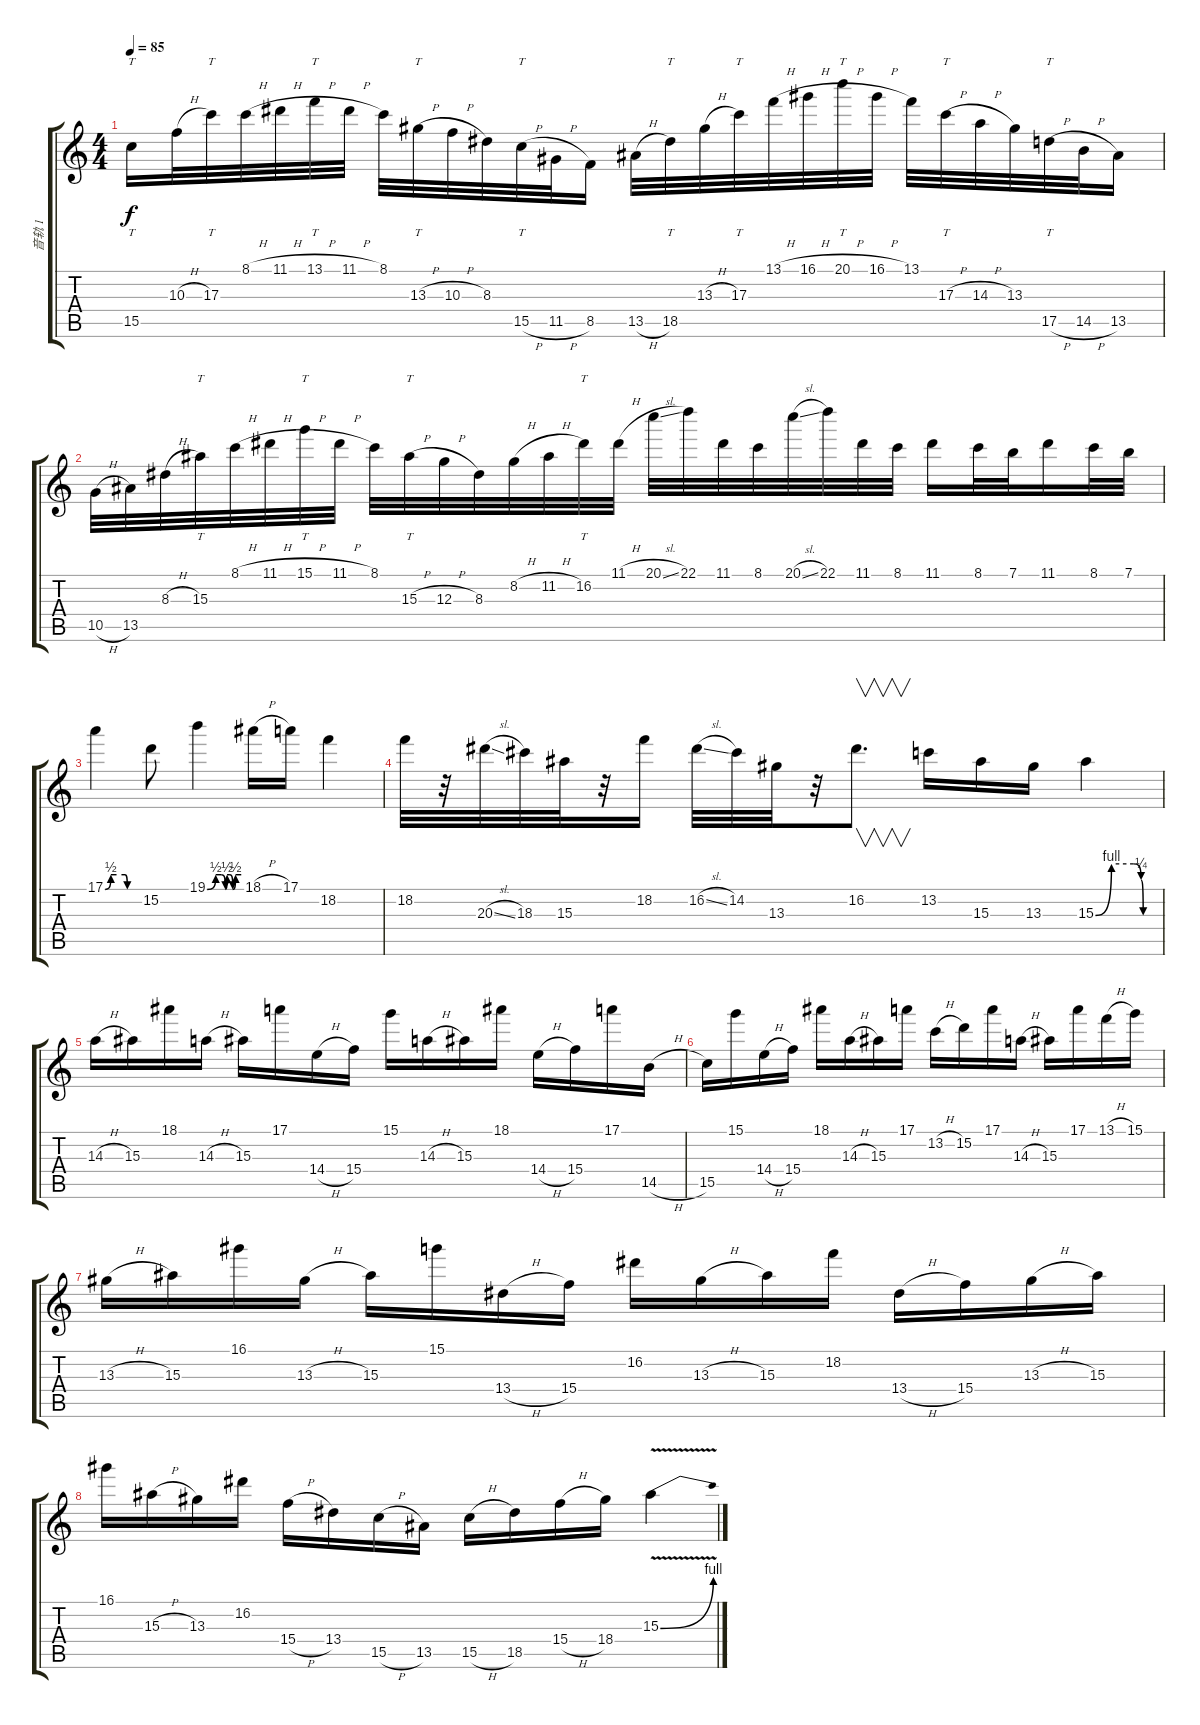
\track ("音轨 1" "音轨 1") {instrument overdrivenguitar}
\staff {score tabs}
\tuning (E4 B3 G3 D3 A2 E2) {hide}
\ts (4 4)
\tempo 85
\clef g2
\ks c
15.5.16{tt dy f} 10.3{h}.32 17.3.32{tt} 8.1{h}.32 11.1{h}.32 13.1{h}.32{tt} 11.1{h}.32 8.1.32 13.3{h}.32{tt} 10.3{h}.32 8.3.32 15.5{h}.32{tt} 11.5{h}.32 8.5.16 13.5{h}.32 18.5.32{tt} 13.3{h}.32 17.3.32{tt} 13.1{h}.32 16.1{h}.32 20.1{h}.32{tt} 16.1{h}.32 13.1.32 17.3{h}.32{tt} 14.3{h}.32 13.3.32 17.5{h}.32{tt} 14.5{h}.32 13.5.16 |
10.5{h}.32 13.5.32 8.3{h}.32 15.3.32{tt} 8.1{h}.32 11.1{h}.32 15.1{h}.32{tt} 11.1{h}.32 8.1.32 15.3{h}.32{tt} 12.3{h}.32 8.3.32 8.2{h}.32 11.2{h}.32 16.2.32{tt} 11.1{h}.32 20.1{sl}.32 22.1.32 11.1.32 8.1.32 20.1{sl}.32 22.1.32 11.1.32 8.1.32 11.1.16 8.1.32 7.1.32 11.1.16 8.1.32 7.1.32 |
17.1{be (custom 0 0 10 2 20 2 35 2 39 0 60 0)}.4 15.2.8 19.1{be (custom 0 0 15 2 25 2 32 0 35 2 40 2 45 0 50 2 60 2)}.4 18.1{h}.16 17.1.16 18.2.4 |
18.2.32 r.32 20.3{sl}.32 18.3.32 15.3.32 r.32 18.2.16 16.2{sl}.32 14.2.32 13.3.32 r.32 16.2.8{v d} 13.2.16 15.3.16 13.3.16 15.3{be (custom 0 0 15 4 36 4 43 1 45 0 52 0 60 0)}.4 |
14.3{h}.16 15.3.16 18.1.16 14.3{h}.16 15.3.16 17.1.16 14.4{h}.16 15.4.16 15.1.16 14.3{h}.16 15.3.16 18.1.16 14.4{h}.16 15.4.16 17.1.16 14.5{h}.16{txt ""} |
15.5.16 15.1.16 14.4{h}.16 15.4.16 18.1.16 14.3{h}.16 15.3.16 17.1.16 13.2{h}.16 15.2.16 17.1.16 14.3{h}.16 15.3.16 17.1.16 13.1{h}.16 15.1.16 |
13.3{h}.16 15.3.16 16.1.16 13.3{h}.16 15.3.16 15.1.16 13.4{h}.16 15.4.16 16.2.16 13.3{h}.16 15.3.16 18.2.16 13.4{h}.16 15.4.16 13.3{h}.16 15.3.16 |
16.1.16 15.3{h}.16 13.3.16 16.2.16 15.4{h}.16 13.4.16 15.5{h}.16 13.5.16 15.5{h}.16 18.5.16 15.4{h}.16 18.4.16 15.3{be (bend 0 0 60 4) v}.4
